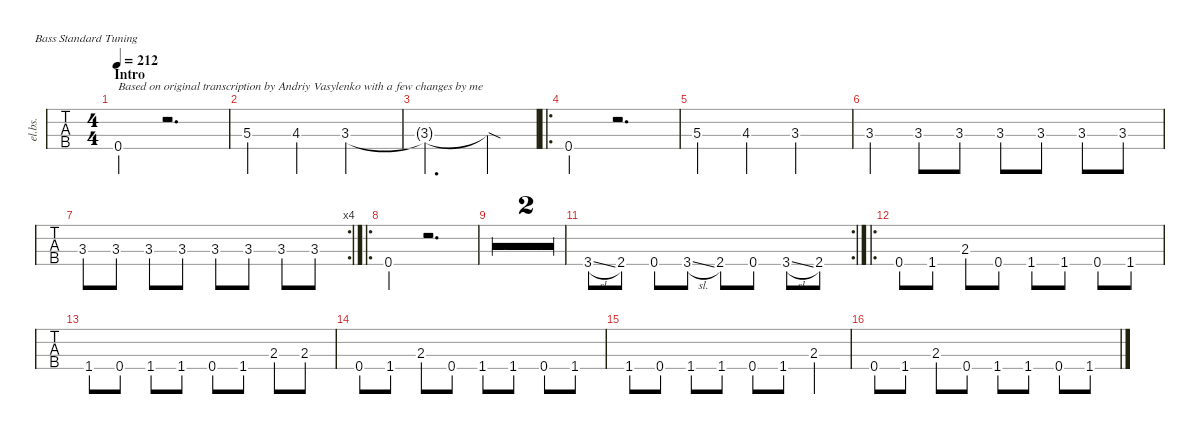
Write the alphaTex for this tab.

\defaultSystemsLayout 4
\hideDynamics
\bracketExtendMode nobrackets
\track ("Bass" "el.bs.") {defaultSystemsLayout 4 multiBarRest instrument electricbassfinger}
\staff {tabs}
\tuning (G2 D2 A1 E1)
\ts (4 4)
\section ("" "Intro")
\tempo 212
\clef f4
\ks c
0.4.4{txt "Based on original transcription by Andriy Vasylenko with a few changes by me" dy f instrument electricbassfinger} r.2{d} |
5.3{st}.4 4.3{st acc #}.4 3.3.2 |
3.3{t}.2{d} 3.3{sod t}.4 |
\ro
0.4.4 r.2{d} |
5.3{st}.4 4.3{st acc #}.4 3.3.2 |
3.3.4 3.3.8{dy mf} 3.3.8 3.3.8 3.3.8 3.3.8{dy f} 3.3.8 |
\rc 4
3.3.8 3.3.8 3.3.8 3.3.8 3.3.8 3.3.8 3.3.8 3.3.8 |
\ro
0.4{ac}.4 r.2{d} |
r.1 |
r.1 |
\rc 2
3.4{sl}.8 2.4{acc #}.8 0.4.8 3.4{sl}.8 2.4{acc #}.8 0.4.8 3.4{sl}.8 2.4{acc #}.8 |
\ro
0.4.8 1.4.8 2.3.8 0.4.8 1.4.8 1.4.8 0.4.8 1.4.8 |
1.4.8 0.4.8 1.4.8 1.4.8 0.4.8 1.4.8 2.3.8 2.3.8 |
0.4.8 1.4.8 2.3.8 0.4.8 1.4.8 1.4.8 0.4.8 1.4.8 |
1.4.8 0.4.8 1.4.8 1.4.8 0.4.8 1.4.8 2.3{ac}.4 |
0.4.8 1.4.8 2.3.8 0.4.8 1.4.8 1.4.8 0.4.8 1.4.8
